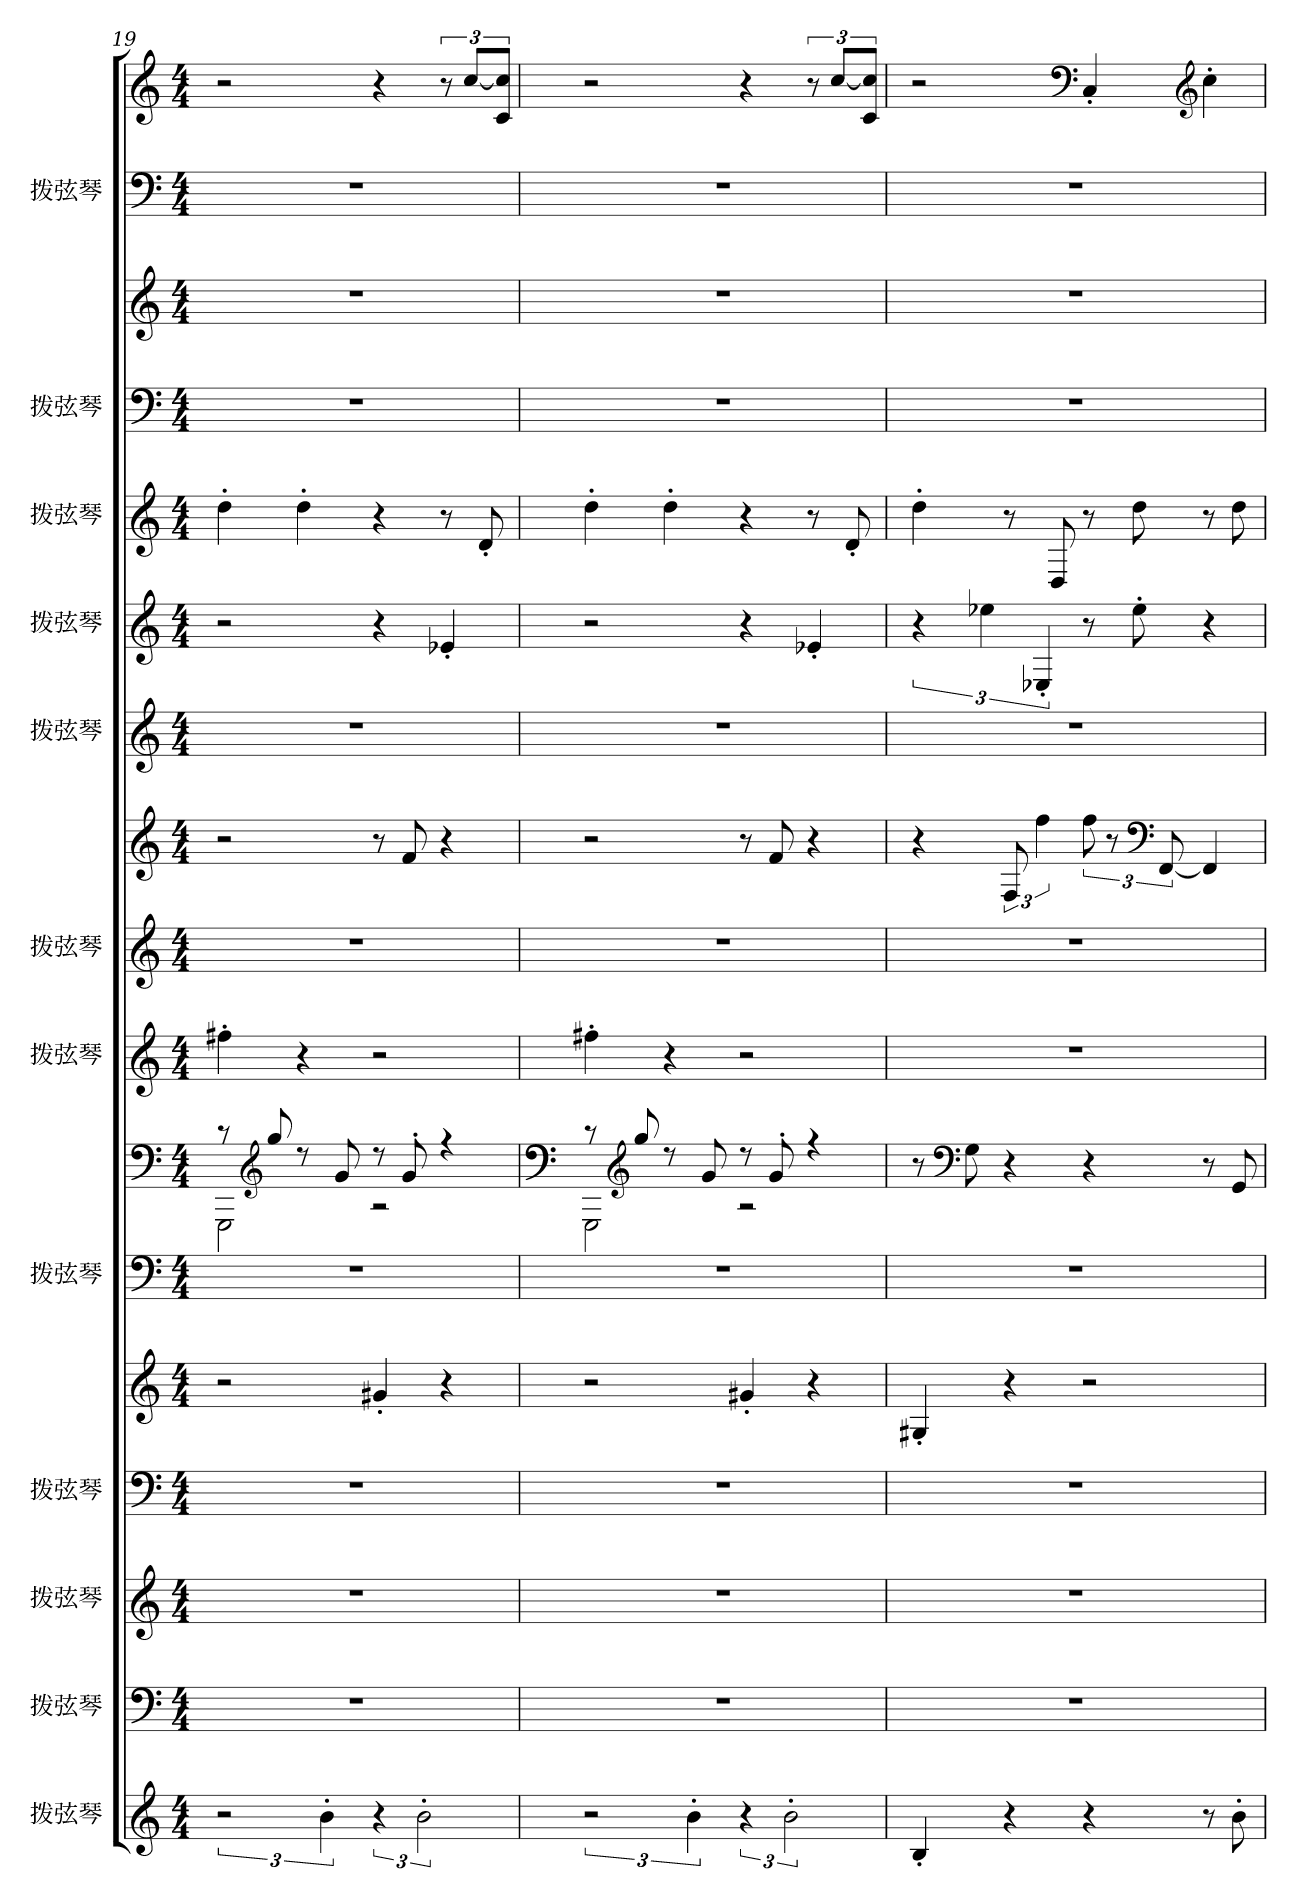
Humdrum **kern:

**kern	**kern	**kern	**kern	**kern	**kern	**kern	**kern	**kern	**kern	**kern	**kern	**kern	**kern	**kern	**kern	**kern
*part12	*part11	*part10	*part9	*part9	*part8	*part8	*part7	*part6	*part6	*part5	*part4	*part3	*part2	*part2	*part1	*part1
*staff17	*staff16	*staff15	*staff14	*staff13	*staff12	*staff11	*staff10	*staff9	*staff8	*staff7	*staff6	*staff5	*staff4	*staff3	*staff2	*staff1
*I"拨弦琴	*I"拨弦琴	*I"拨弦琴	*I"拨弦琴	*	*I"拨弦琴	*	*I"拨弦琴	*I"拨弦琴	*	*I"拨弦琴	*I"拨弦琴	*I"拨弦琴	*I"拨弦琴	*	*I"拨弦琴	*
*clefG2	*clefF4	*clefG2	*clefF4	*clefG2	*clefF4	*clefF4	*clefG2	*clefG2	*clefG2	*clefG2	*clefG2	*clefG2	*clefF4	*clefG2	*clefF4	*clefG2
*k[]	*k[]	*k[]	*k[]	*k[]	*k[]	*k[]	*k[]	*k[]	*k[]	*k[]	*k[]	*k[]	*k[]	*k[]	*k[]	*k[]
*M4/4	*M4/4	*M4/4	*M4/4	*M4/4	*M4/4	*M4/4	*M4/4	*M4/4	*M4/4	*M4/4	*M4/4	*M4/4	*M4/4	*M4/4	*M4/4	*M4/4
=19	=19	=19	=19	=19	=19	=19	=19	=19	=19	=19	=19	=19	=19	=19	=19	=19
*	*	*	*	*	*	*^	*	*	*	*	*	*	*	*	*	*
3r	1r	1r	1r	2r	1r	8r	2GGG\	4ff#X'\	1r	2r	1r	2r	4dd'\	1r	1r	1r	2r
*	*	*	*	*	*	*clefG2	*	*	*	*	*	*	*	*	*	*	*
.	.	.	.	.	.	8gg/	.	.	.	.	.	.	.	.	.	.	.
.	.	.	.	.	.	8r	.	4r	.	.	.	.	4dd'\	.	.	.	.
6b'\	.	.	.	.	.	.	.	.	.	.	.	.	.	.	.	.	.
.	.	.	.	.	.	8g/	.	.	.	.	.	.	.	.	.	.	.
6r	.	.	.	4g#X'/	.	8r	2r	2r	.	8r	.	4r	4r	.	.	.	4r
.	.	.	.	.	.	8g'/	.	.	.	8f/	.	.	.	.	.	.	.
3b'\	.	.	.	.	.	.	.	.	.	.	.	.	.	.	.	.	.
.	.	.	.	4r	.	4r	.	.	.	4r	.	4e-X'/	8r	.	.	.	12r
.	.	.	.	.	.	.	.	.	.	.	.	.	.	.	.	.	[12cc/L
.	.	.	.	.	.	.	.	.	.	.	.	.	8d'/	.	.	.	.
.	.	.	.	.	.	.	.	.	.	.	.	.	.	.	.	.	12c/ 12cc/]J
!!LO:PB:g=z
=20	=20	=20	=20	=20	=20	=20	=20	=20	=20	=20	=20	=20	=20	=20	=20	=20	=20
*	*	*	*	*	*	*clefF4	*	*	*	*	*	*	*	*	*	*	*
3r	1r	1r	1r	2r	1r	8r	2GGG\	4ff#X'\	1r	2r	1r	2r	4dd'\	1r	1r	1r	2r
*	*	*	*	*	*	*clefG2	*	*	*	*	*	*	*	*	*	*	*
.	.	.	.	.	.	8gg/	.	.	.	.	.	.	.	.	.	.	.
.	.	.	.	.	.	8r	.	4r	.	.	.	.	4dd'\	.	.	.	.
6b'\	.	.	.	.	.	.	.	.	.	.	.	.	.	.	.	.	.
.	.	.	.	.	.	8g/	.	.	.	.	.	.	.	.	.	.	.
6r	.	.	.	4g#X'/	.	8r	2r	2r	.	8r	.	4r	4r	.	.	.	4r
.	.	.	.	.	.	8g'/	.	.	.	8f/	.	.	.	.	.	.	.
3b'\	.	.	.	.	.	.	.	.	.	.	.	.	.	.	.	.	.
.	.	.	.	4r	.	4r	.	.	.	4r	.	4e-X'/	8r	.	.	.	12r
.	.	.	.	.	.	.	.	.	.	.	.	.	.	.	.	.	[12cc/L
.	.	.	.	.	.	.	.	.	.	.	.	.	8d'/	.	.	.	.
.	.	.	.	.	.	.	.	.	.	.	.	.	.	.	.	.	12c/ 12cc/]J
*	*	*	*	*	*	*v	*v	*	*	*	*	*	*	*	*	*	*
=21	=21	=21	=21	=21	=21	=21	=21	=21	=21	=21	=21	=21	=21	=21	=21	=21
4B'/	1r	1r	1r	4G#X'/	1r	8r	1r	1r	4r	1r	6r	4dd'\	1r	1r	1r	2r
*	*	*	*	*	*	*clefF4	*	*	*	*	*	*	*	*	*	*
.	.	.	.	.	.	8G\	.	.	.	.	.	.	.	.	.	.
.	.	.	.	.	.	.	.	.	.	.	6ee-X\	.	.	.	.	.
4r	.	.	.	4r	.	4r	.	.	12F/	.	.	8r	.	.	.	.
.	.	.	.	.	.	.	.	.	6ff\	.	6E-X'/	.	.	.	.	.
.	.	.	.	.	.	.	.	.	.	.	.	8D/	.	.	.	.
*	*	*	*	*	*	*	*	*	*	*	*	*	*	*	*	*clefF4
4r	.	.	.	2r	.	4r	.	.	12ff\	.	8r	8r	.	.	.	4C'/
.	.	.	.	.	.	.	.	.	12r	.	.	.	.	.	.	.
.	.	.	.	.	.	.	.	.	.	.	8ee-'\	8dd\	.	.	.	.
*	*	*	*	*	*	*	*	*	*clefF4	*	*	*	*	*	*	*
.	.	.	.	.	.	.	.	.	[12FF/	.	.	.	.	.	.	.
*	*	*	*	*	*	*	*	*	*	*	*	*	*	*	*	*clefG2
8r	.	.	.	.	.	8r	.	.	4FF/]	.	4r	8r	.	.	.	4cc'\
8b'\	.	.	.	.	.	8GG/	.	.	.	.	.	8dd\	.	.	.	.
=	=	=	=	=	=	=	=	=	=	=	=	=	=	=	=	=
*-	*-	*-	*-	*-	*-	*-	*-	*-	*-	*-	*-	*-	*-	*-	*-	*-
